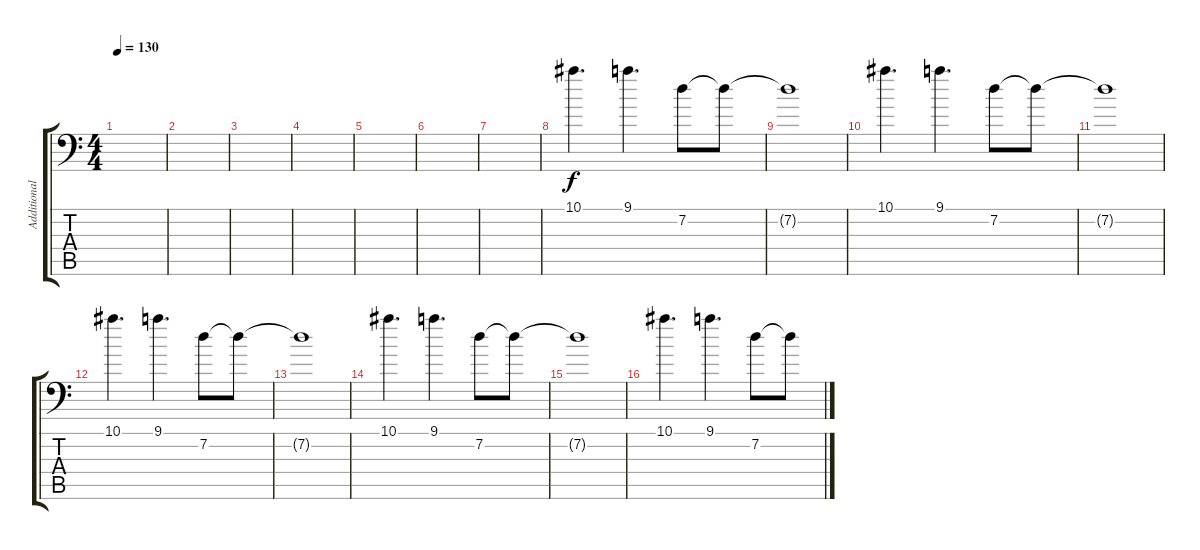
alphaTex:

\track ("Additional Guitar" "Additional") {instrument electricguitarclean}
\staff {score tabs}
\tuning (C4 G3 Eb3 Bb2 F2 Bb1) {hide}
\ts (4 4)
\tempo 130
\clef f4
\ks c
|
|
|
|
|
|
|
10.1.4{d} 9.1.4{d} 7.2.8 7.2{t}.8 |
7.2{t}.1 |
10.1.4{d} 9.1.4{d} 7.2.8 7.2{t}.8 |
7.2{t}.1 |
10.1.4{d} 9.1.4{d} 7.2.8 7.2{t}.8 |
7.2{t}.1 |
10.1.4{d} 9.1.4{d} 7.2.8 7.2{t}.8 |
7.2{t}.1 |
10.1.4{d} 9.1.4{d} 7.2.8 7.2{t}.8
